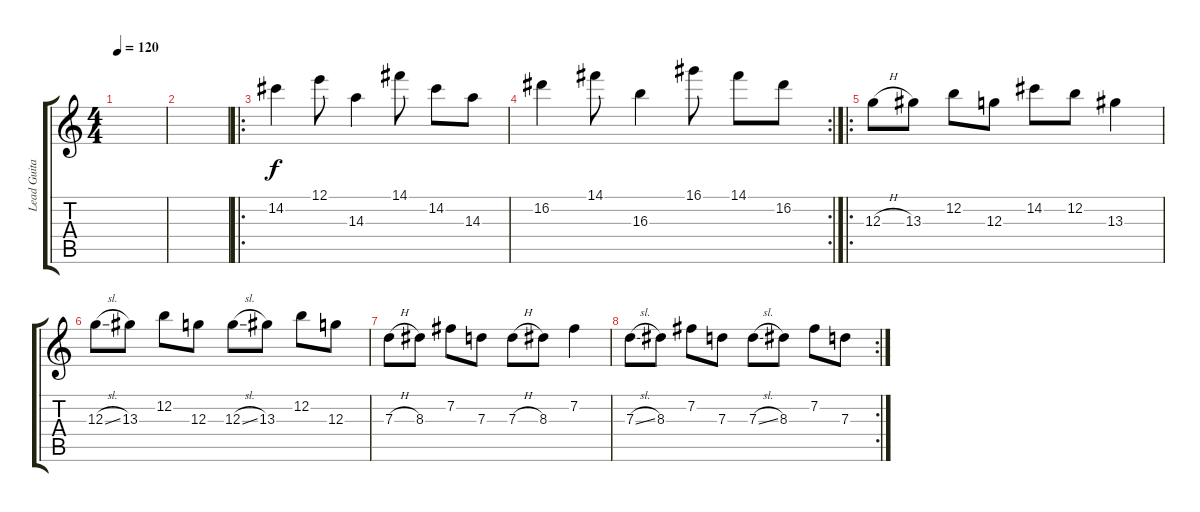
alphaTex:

\track ("Lead Guitar" "Lead Guita") {instrument electricguitarjazz}
\staff {score tabs}
\tuning (E4 B3 G3 D3 A2 E2) {hide}
\ts (4 4)
\tempo 120
\clef g2
\ks c
|
|
\ro
14.2.4 12.1.8 14.3.4 14.1.8 14.2.8 14.3.8 |
\rc 2
16.2.4 14.1.8 16.3.4 16.1.8 14.1.8 16.2.8 |
\ro
12.3{h}.8 13.3.8 12.2.8 12.3.8 14.2.8 12.2.8 13.3.4 |
12.3{sl}.8 13.3.8 12.2.8 12.3.8 12.3{sl}.8 13.3.8 12.2.8 12.3.8 |
7.3{h}.8 8.3.8 7.2.8 7.3.8 7.3{h}.8 8.3.8 7.2.4 |
\rc 2
7.3{sl}.8 8.3.8 7.2.8 7.3.8 7.3{sl}.8 8.3.8 7.2.8 7.3.8
